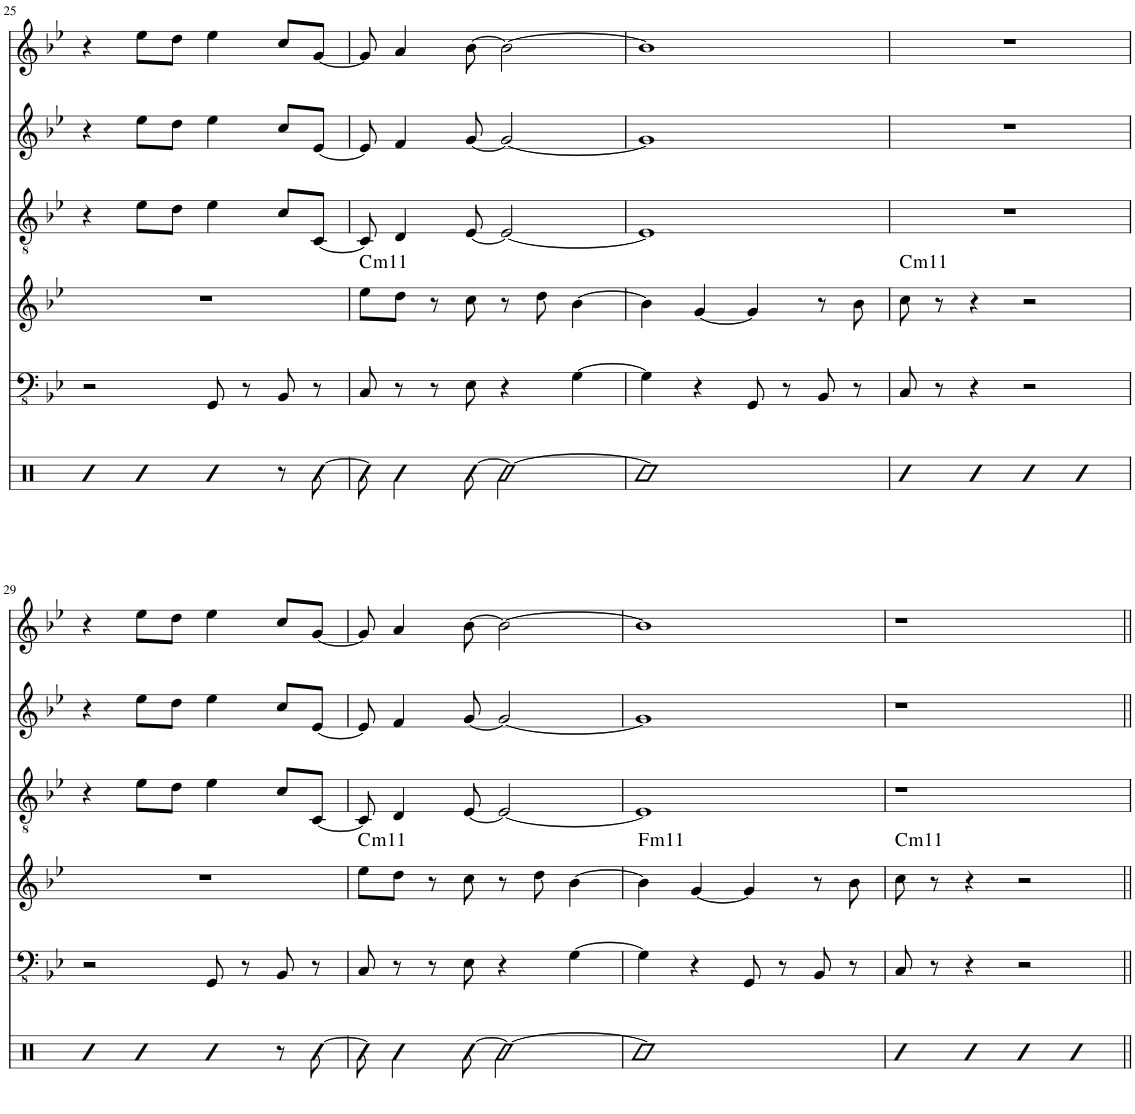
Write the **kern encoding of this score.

**kern	**kern	**kern	**harte	**kern	**kern	**kern
*part6	*part5	*part4	*part4	*part3	*part2	*part1
*staff6	*staff5	*staff4	*	*staff3	*staff2	*staff1
*I"Drumset	*I"Electric Bass	*I"Piano	*	*I"Tenor Saxophone	*I"Alto Saxophone	*I"Bb Trumpet
*	*I'Elec b	*I'Pno	*	*I'T Sax	*I'A Sax	*I'Tpt
!!LO:PB:g=z
*clefX	*clefFv4	*clefG2	*	*clefGv2	*clefG2	*clefG2
*	*	*	*	*ITrd8c14	*ITrd5c9	*ITrd1c2
*k[]	*k[b-e-]	*k[b-e-]	*	*k[b-e-]	*k[b-e-]	*k[b-e-]
*M4/4	*M4/4	*M4/4	*	*M4/4	*M4/4	*M4/4
=25	=25	=25	=25	=25	=25	=25
4R	2r	1r	.	4r	4r	4r
4R	.	.	.	8e-\L	8ee-\L	8ee-\L
.	.	.	.	8d\J	8dd\J	8dd\J
4R	8GGG/	.	.	4e-\	4ee-\	4ee-\
.	8r	.	.	.	.	.
8r	8BBB-/	.	.	8c/L	8cc/L	8cc/L
[8R\	8r	.	.	[8C/J	[8e-/J	[8g/J
=26	=26	=26	=26	=26	=26	=26
!	!	!	!LO:H:kt=m11	!	!	!
8R\]	8CC/	8ee-\L	C:min9(11)	8C/]	8e-/]	8g/]
4R\	8r	8dd\J	.	4D/	4f/	4a/
.	8r	8r	.	.	.	.
[8R\	8EE-\	8cc\	.	[8E-/	[8g/	[8b-\
2R\_	4r	8r	.	2E-/_	2g/_	2b-\_
.	.	8dd\	.	.	.	.
.	[4GG\	[4b-\	.	.	.	.
=27	=27	=27	=27	=27	=27	=27
1R]	4GG\]	4b-\]	.	1E-]	1g]	1b-]
.	4r	[4g/	.	.	.	.
.	8GGG/	4g/]	.	.	.	.
.	8r	.	.	.	.	.
.	8BBB-/	8r	.	.	.	.
.	8r	8b-\	.	.	.	.
=28	=28	=28	=28	=28	=28	=28
!	!	!	!LO:H:kt=m11	!	!	!
4R	8CC/	8cc\	C:min9(11)	1r	1r	1r
.	8r	8r	.	.	.	.
4R	4r	4r	.	.	.	.
4R	2r	2r	.	.	.	.
4R	.	.	.	.	.	.
!!LO:LB:g=z
=29	=29	=29	=29	=29	=29	=29
4R	2r	1r	.	4r	4r	4r
4R	.	.	.	8e-\L	8ee-\L	8ee-\L
.	.	.	.	8d\J	8dd\J	8dd\J
4R	8GGG/	.	.	4e-\	4ee-\	4ee-\
.	8r	.	.	.	.	.
8r	8BBB-/	.	.	8c/L	8cc/L	8cc/L
[8R\	8r	.	.	[8C/J	[8e-/J	[8g/J
=30	=30	=30	=30	=30	=30	=30
!	!	!	!LO:H:kt=m11	!	!	!
8R\]	8CC/	8ee-\L	C:min9(11)	8C/]	8e-/]	8g/]
4R\	8r	8dd\J	.	4D/	4f/	4a/
.	8r	8r	.	.	.	.
[8R\	8EE-\	8cc\	.	[8E-/	[8g/	[8b-\
2R\_	4r	8r	.	2E-/_	2g/_	2b-\_
.	.	8dd\	.	.	.	.
.	[4GG\	[4b-\	.	.	.	.
=31	=31	=31	=31	=31	=31	=31
!	!	!	!LO:H:kt=m11	!	!	!
1R]	4GG\]	4b-\]	F:min9(11)	1E-]	1g]	1b-]
.	4r	[4g/	.	.	.	.
.	8GGG/	4g/]	.	.	.	.
.	8r	.	.	.	.	.
.	8BBB-/	8r	.	.	.	.
.	8r	8b-\	.	.	.	.
=32	=32	=32	=32	=32	=32	=32
!	!	!	!LO:H:kt=m11	!	!	!
4R	8CC/	8cc\	C:min9(11)	1r	1r	1r
.	8r	8r	.	.	.	.
4R	4r	4r	.	.	.	.
4R	2r	2r	.	.	.	.
4R	.	.	.	.	.	.
=||	=||	=||	=||	=||	=||	=||
*-	*-	*-	*-	*-	*-	*-
